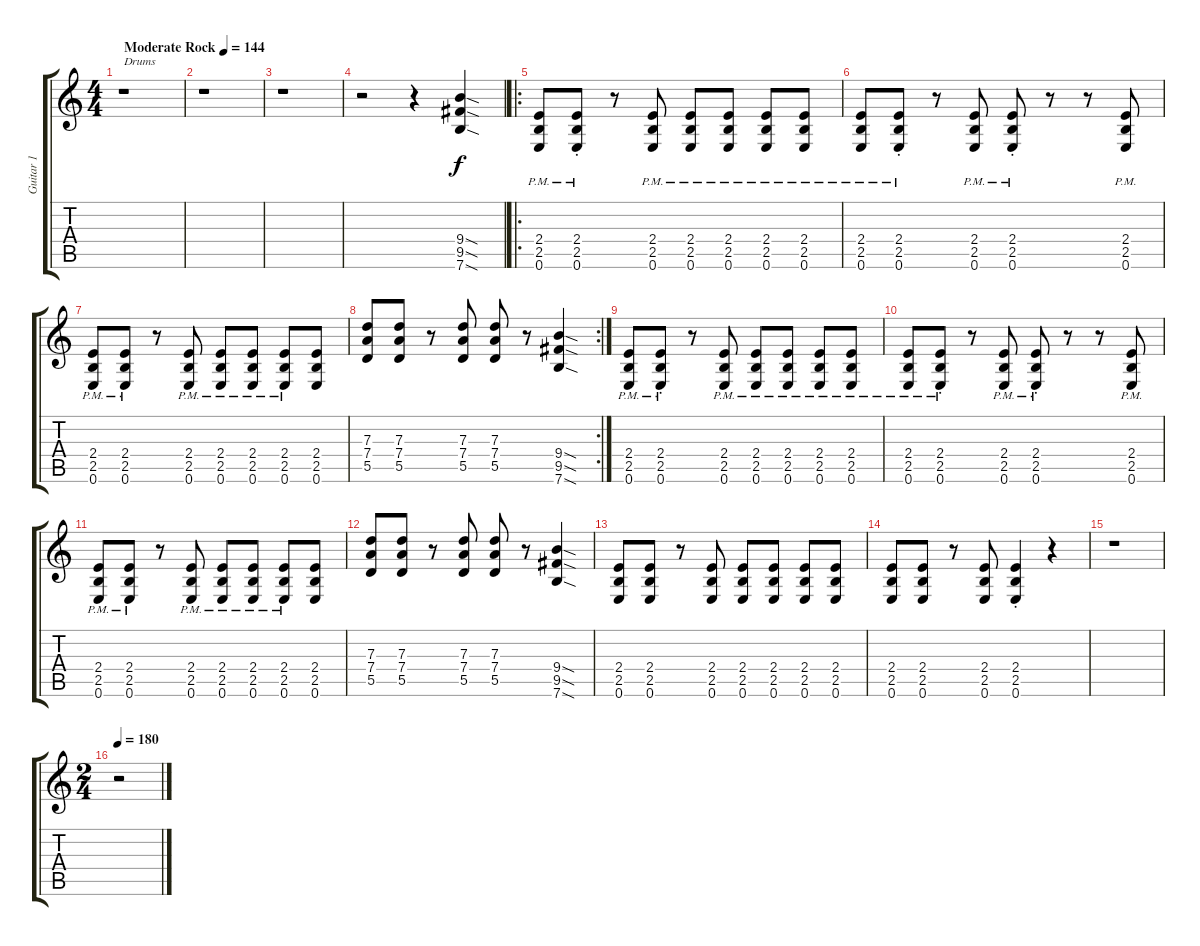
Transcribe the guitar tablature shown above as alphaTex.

\track ("Guitar 1" "Guitar 1") {instrument distortionguitar}
\staff {score tabs}
\tuning (E4 B3 G3 D3 A2 E2) {hide}
\ts (4 4)
\tempo (144 "Moderate Rock")
\clef g2
\ks c
r.1{txt "Drums" dy f instrument distortionguitar} |
r.1 |
r.1 |
r.2 r.4 (9.4{sod} 9.5{sod} 7.6{sod}).4 |
\ro
(2.4{pm} 2.5{pm} 0.6{pm}).8 (2.4{pm st} 2.5{pm st} 0.6{pm st}).8 r.8 (2.4{pm} 2.5{pm} 0.6{pm}).8 (2.4{pm} 2.5{pm} 0.6{pm}).8 (2.4{pm} 2.5{pm} 0.6{pm}).8 (2.4{pm} 2.5{pm} 0.6{pm}).8 (2.4{pm} 2.5{pm} 0.6{pm}).8 |
(2.4{pm} 2.5{pm} 0.6{pm}).8 (2.4{pm st} 2.5{pm st} 0.6{pm st}).8 r.8 (2.4{pm} 2.5{pm} 0.6{pm}).8 (2.4{pm st} 2.5{pm st} 0.6{pm st}).8 r.8 r.8 (2.4{pm} 2.5{pm} 0.6{pm}).8 |
(2.4{pm} 2.5{pm} 0.6{pm}).8 (2.4{pm} 2.5{pm} 0.6{pm}).8 r.8 (2.4{pm} 2.5{pm} 0.6{pm}).8 (2.4{pm} 2.5{pm} 0.6{pm}).8 (2.4{pm} 2.5{pm} 0.6{pm}).8 (2.4{pm} 2.5{pm} 0.6{pm}).8 (2.4 2.5 0.6).8 |
\rc 2
(7.3 7.4 5.5).8 (7.3 7.4 5.5).8 r.8 (7.3 7.4 5.5).8 (7.3 7.4 5.5).8 r.8 (9.4{sod} 9.5{sod} 7.6{sod}).4 |
(2.4{pm} 2.5{pm} 0.6{pm}).8 (2.4{pm st} 2.5{pm st} 0.6{pm st}).8 r.8 (2.4{pm} 2.5{pm} 0.6{pm}).8 (2.4{pm} 2.5{pm} 0.6{pm}).8 (2.4{pm} 2.5{pm} 0.6{pm}).8 (2.4{pm} 2.5{pm} 0.6{pm}).8 (2.4{pm} 2.5{pm} 0.6{pm}).8 |
(2.4{pm} 2.5{pm} 0.6{pm}).8 (2.4{pm st} 2.5{pm st} 0.6{pm st}).8 r.8 (2.4{pm} 2.5{pm} 0.6{pm}).8 (2.4{pm st} 2.5{pm st} 0.6{pm st}).8 r.8 r.8 (2.4{pm} 2.5{pm} 0.6{pm}).8 |
(2.4{pm} 2.5{pm} 0.6{pm}).8 (2.4{pm} 2.5{pm} 0.6{pm}).8 r.8 (2.4{pm} 2.5{pm} 0.6{pm}).8 (2.4{pm} 2.5{pm} 0.6{pm}).8 (2.4{pm} 2.5{pm} 0.6{pm}).8 (2.4{pm} 2.5{pm} 0.6{pm}).8 (2.4 2.5 0.6).8 |
(7.3 7.4 5.5).8 (7.3 7.4 5.5).8 r.8 (7.3 7.4 5.5).8 (7.3 7.4 5.5).8 r.8 (9.4{sod} 9.5{sod} 7.6{sod}).4 |
(2.4 2.5 0.6).8 (2.4 2.5 0.6).8 r.8 (2.4 2.5 0.6).8 (2.4 2.5 0.6).8 (2.4 2.5 0.6).8 (2.4 2.5 0.6).8 (2.4 2.5 0.6).8 |
(2.4 2.5 0.6).8 (2.4 2.5 0.6).8 r.8 (2.4 2.5 0.6).8 (2.4{st} 2.5{st} 0.6{st}).4 r.4 |
r.1 |
\ts (2 4)
\tempo 180
r.2
